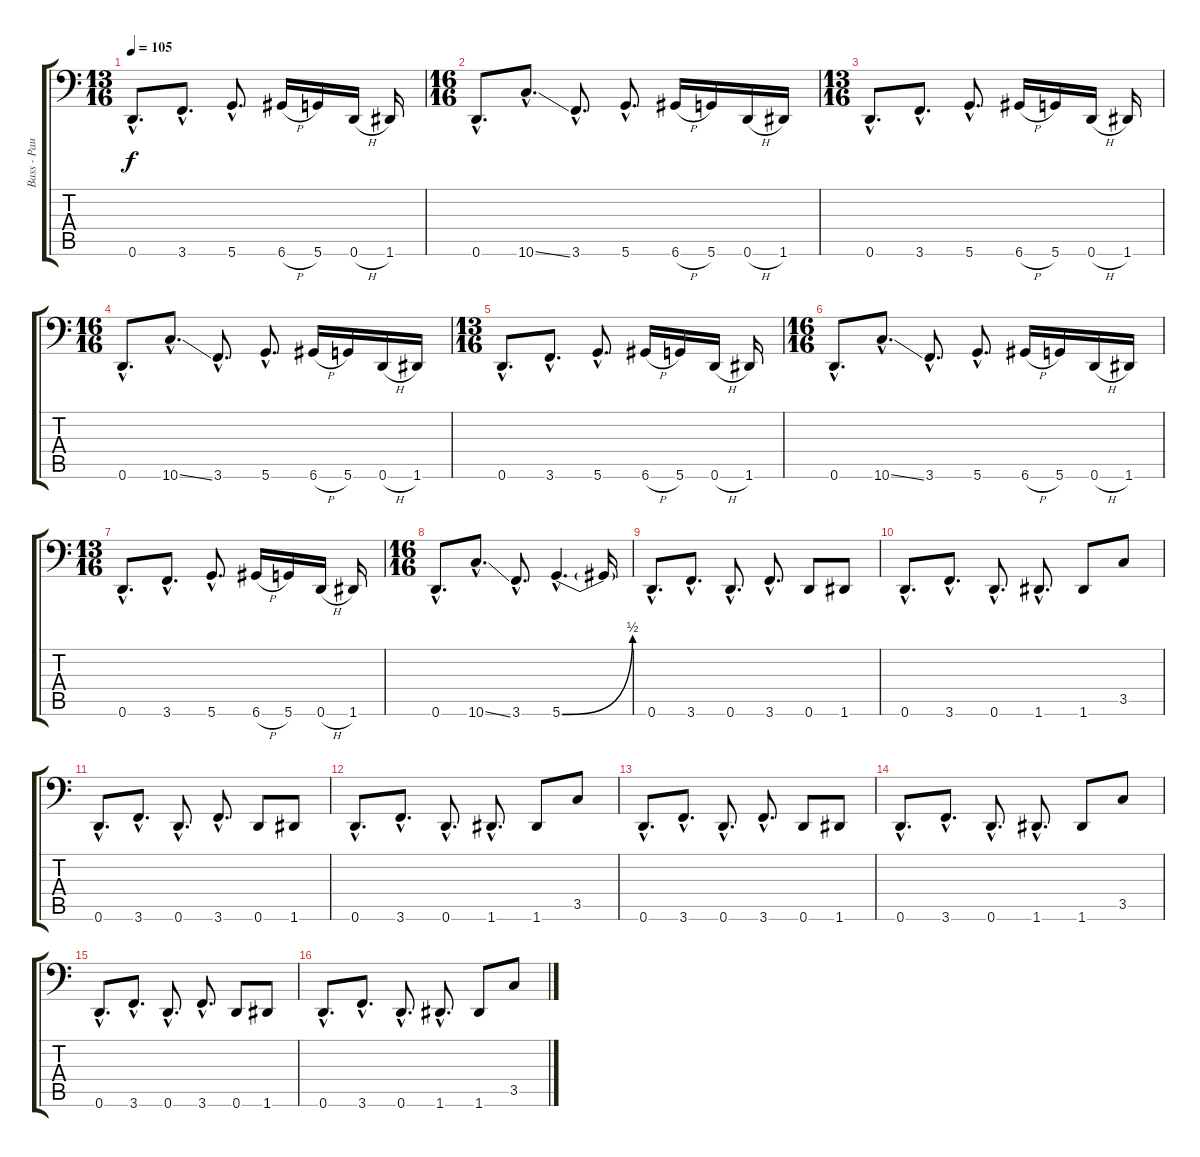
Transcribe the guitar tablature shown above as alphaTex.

\track ("Bass - Paul" "Bass - Pau") {instrument slapbass2}
\staff {score tabs}
\tuning (E3 B2 G2 D2 A1 D1) {hide}
\ts (13 16)
\tempo 105
\clef f4
\ks c
0.6{hac}.8{d dy f instrument slapbass2} 3.6{hac}.8{d} 5.6{hac}.8{d} 6.6{h}.16 5.6.16 0.6{h}.16 1.6.16 |
\ts (16 16)
0.6{hac}.8{d} 10.6{ss hac}.8{d} 3.6{hac}.8{d} 5.6{hac}.8{d} 6.6{h}.16 5.6.16 0.6{h}.16 1.6.16 |
\ts (13 16)
0.6{hac}.8{d} 3.6{hac}.8{d} 5.6{hac}.8{d} 6.6{h}.16 5.6.16 0.6{h}.16 1.6.16 |
\ts (16 16)
0.6{hac}.8{d} 10.6{ss hac}.8{d} 3.6{hac}.8{d} 5.6{hac}.8{d} 6.6{h}.16 5.6.16 0.6{h}.16 1.6.16 |
\ts (13 16)
0.6{hac}.8{d} 3.6{hac}.8{d} 5.6{hac}.8{d} 6.6{h}.16 5.6.16 0.6{h}.16 1.6.16 |
\ts (16 16)
0.6{hac}.8{d} 10.6{ss hac}.8{d} 3.6{hac}.8{d} 5.6{hac}.8{d} 6.6{h}.16 5.6.16 0.6{h}.16 1.6.16 |
\ts (13 16)
0.6{hac}.8{d} 3.6{hac}.8{d} 5.6{hac}.8{d} 6.6{h}.16 5.6.16 0.6{h}.16 1.6.16 |
\ts (16 16)
0.6{hac}.8{d} 10.6{ss hac}.8{d} 3.6{hac}.8{d} 5.6{be (bend 0 0 60 2) hac}.4{d} 5.6{t}.16 |
0.6{hac}.8{d} 3.6{hac}.8{d} 0.6{hac}.8{d} 3.6{hac}.8{d} 0.6.8 1.6.8 |
0.6{hac}.8{d} 3.6{hac}.8{d} 0.6{hac}.8{d} 1.6{hac}.8{d} 1.6.8 3.5.8 |
0.6{hac}.8{d} 3.6{hac}.8{d} 0.6{hac}.8{d} 3.6{hac}.8{d} 0.6.8 1.6.8 |
0.6{hac}.8{d} 3.6{hac}.8{d} 0.6{hac}.8{d} 1.6{hac}.8{d} 1.6.8 3.5.8 |
0.6{hac}.8{d} 3.6{hac}.8{d} 0.6{hac}.8{d} 3.6{hac}.8{d} 0.6.8 1.6.8 |
0.6{hac}.8{d} 3.6{hac}.8{d} 0.6{hac}.8{d} 1.6{hac}.8{d} 1.6.8 3.5.8 |
0.6{hac}.8{d} 3.6{hac}.8{d} 0.6{hac}.8{d} 3.6{hac}.8{d} 0.6.8 1.6.8 |
0.6{hac}.8{d} 3.6{hac}.8{d} 0.6{hac}.8{d} 1.6{hac}.8{d} 1.6.8 3.5.8
